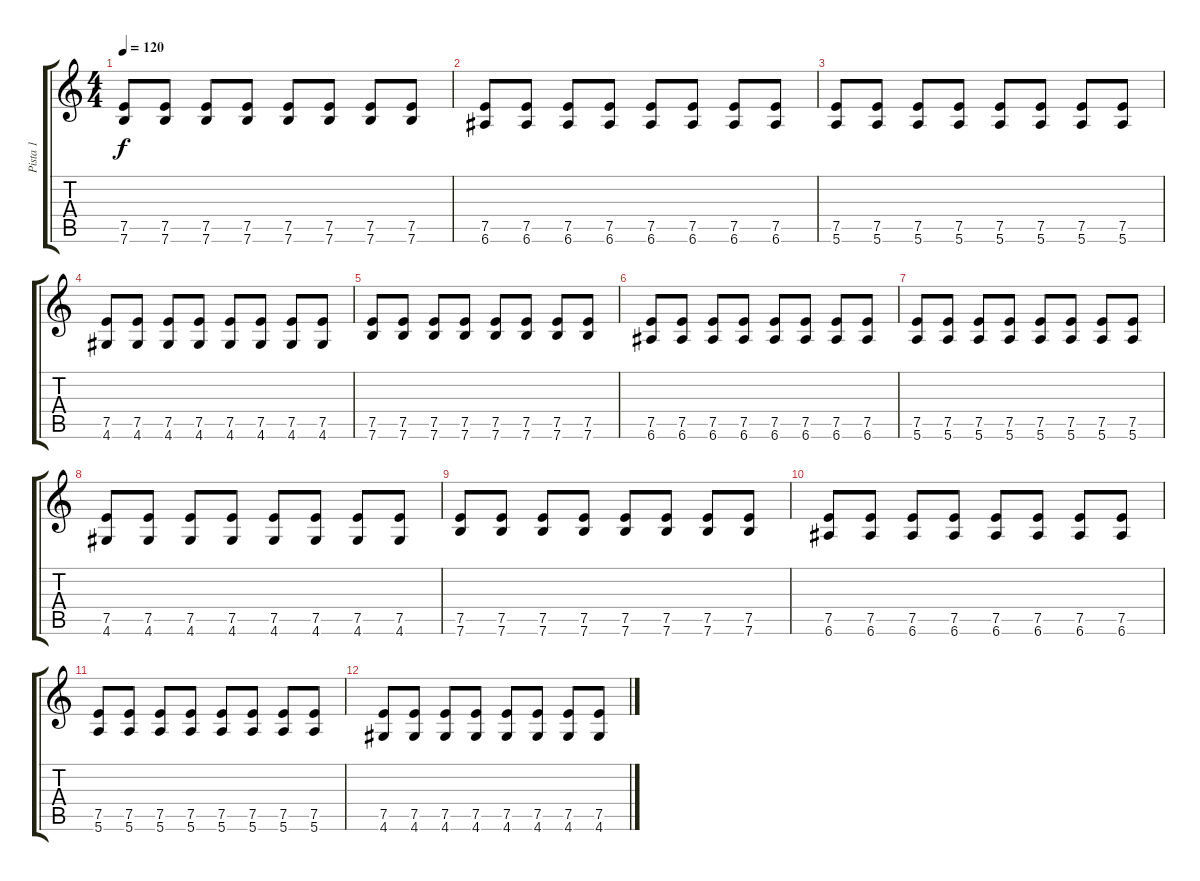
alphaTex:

\track ("Pista 1" "Pista 1") {instrument distortionguitar}
\staff {score tabs}
\tuning (E4 B3 G3 D3 A2 E2) {hide}
\ts (4 4)
\tempo 120
\clef g2
\ks c
(7.5 7.6).8{dy f instrument distortionguitar} (7.5 7.6).8 (7.5 7.6).8 (7.5 7.6).8 (7.5 7.6).8 (7.5 7.6).8 (7.5 7.6).8 (7.5 7.6).8 |
(7.5 6.6).8 (7.5 6.6).8 (7.5 6.6).8 (7.5 6.6).8 (7.5 6.6).8 (7.5 6.6).8 (7.5 6.6).8 (7.5 6.6).8 |
(7.5 5.6).8 (7.5 5.6).8 (7.5 5.6).8 (7.5 5.6).8 (7.5 5.6).8 (7.5 5.6).8 (7.5 5.6).8 (7.5 5.6).8 |
(7.5 4.6).8 (7.5 4.6).8 (7.5 4.6).8 (7.5 4.6).8 (7.5 4.6).8 (7.5 4.6).8 (7.5 4.6).8 (7.5 4.6).8 |
(7.5 7.6).8 (7.5 7.6).8 (7.5 7.6).8 (7.5 7.6).8 (7.5 7.6).8 (7.5 7.6).8 (7.5 7.6).8 (7.5 7.6).8 |
(7.5 6.6).8 (7.5 6.6).8 (7.5 6.6).8 (7.5 6.6).8 (7.5 6.6).8 (7.5 6.6).8 (7.5 6.6).8 (7.5 6.6).8 |
(7.5 5.6).8 (7.5 5.6).8 (7.5 5.6).8 (7.5 5.6).8 (7.5 5.6).8 (7.5 5.6).8 (7.5 5.6).8 (7.5 5.6).8 |
(7.5 4.6).8 (7.5 4.6).8 (7.5 4.6).8 (7.5 4.6).8 (7.5 4.6).8 (7.5 4.6).8 (7.5 4.6).8 (7.5 4.6).8 |
(7.5 7.6).8 (7.5 7.6).8 (7.5 7.6).8 (7.5 7.6).8 (7.5 7.6).8 (7.5 7.6).8 (7.5 7.6).8 (7.5 7.6).8 |
(7.5 6.6).8 (7.5 6.6).8 (7.5 6.6).8 (7.5 6.6).8 (7.5 6.6).8 (7.5 6.6).8 (7.5 6.6).8 (7.5 6.6).8 |
(7.5 5.6).8 (7.5 5.6).8 (7.5 5.6).8 (7.5 5.6).8 (7.5 5.6).8 (7.5 5.6).8 (7.5 5.6).8 (7.5 5.6).8 |
(7.5 4.6).8 (7.5 4.6).8 (7.5 4.6).8 (7.5 4.6).8 (7.5 4.6).8 (7.5 4.6).8 (7.5 4.6).8 (7.5 4.6).8
